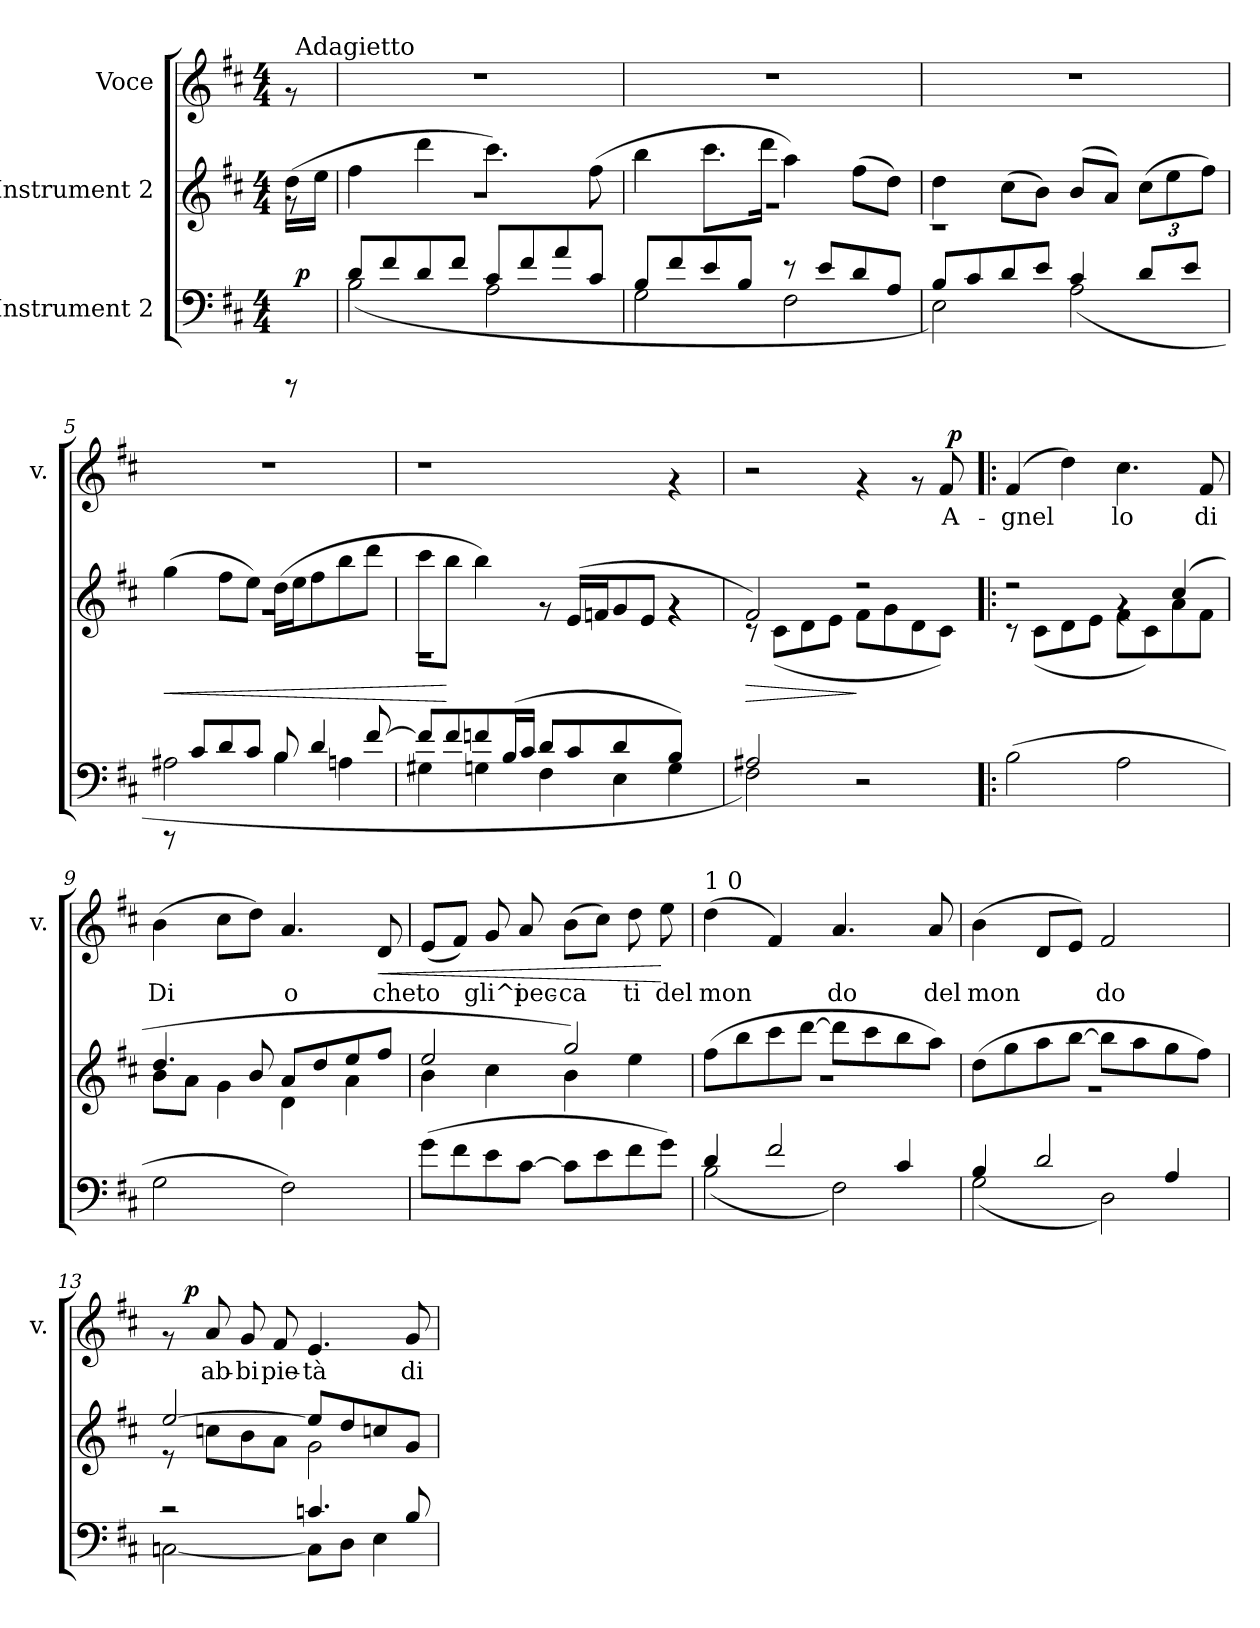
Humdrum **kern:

**kern	**dynam	**kern	**dynam	**kern	**text	**dynam
*part3	*part3	*part2	*part2	*part1	*part1	*part1
*staff3	*staff3	*staff2	*staff2	*staff1	*staff1	*staff1
*I"Instrument 2	*	*I"Instrument 2	*	*I"Voce	*	*
*	*	*	*	*I'v.	*	*
!!LO:PB:g=z
*stria5	*	*stria5	*	*stria5	*	*
*clefF4	*	*clefG2	*	*clefG2	*	*
*k[f#c#]	*	*k[f#c#]	*	*k[f#c#]	*	*
*D:	*	*D:	*	*D:	*	*
*M4/4	*	*M4/4	*	*M4/4	*	*
=1	=1	=1	=1	=1	=1	=1
*^	*	*^	*	*^	*	*
8rCCC	64ryy	.	(>16dd\L	8rf	.	8rf	64ryy	.	.
!	!	!	!	!	!	!	!LO:TX:a:t=Adagietto	!	!
!	!	!LO:DY:a	!	!	!	!	!	!	!
.	16..ryy	p	.	.	.	.	16..ryy	.	.
.	.	.	16ee\J	.	.	.	.	.	.
*	*	*	*	*	*	*v	*v	*	*
=2	=2	=2	=2	=2	=2	=2	=2	=2
8d/L	(<2B\	.	4ff#\	1r	.	1r	.	.
8f#/	.	.	.	.	.	.	.	.
8d/	.	.	4ddd\	.	.	.	.	.
8f#/J	.	.	.	.	.	.	.	.
8c#/L	2A\	.	4.ccc#\)	.	.	.	.	.
8f#/	.	.	.	.	.	.	.	.
8a/	.	.	.	.	.	.	.	.
8c#/J	.	.	(>8ff#\	.	.	.	.	.
=3	=3	=3	=3	=3	=3	=3	=3	=3
8B/L	2G\	.	4bb\	1r	.	1r	.	.
8f#/	.	.	.	.	.	.	.	.
8e/	.	.	8.ccc#\L	.	.	.	.	.
8B/J	.	.	.	.	.	.	.	.
.	.	.	16ddd\J	.	.	.	.	.
8r	2F#\	.	4aa\)	.	.	.	.	.
8e/L	.	.	.	.	.	.	.	.
8d/	.	.	(>8ff#\L	.	.	.	.	.
8A/J	.	.	8dd\J)	.	.	.	.	.
=4	=4	=4	=4	=4	=4	=4	=4	=4
!	!	!	!	!	!LO:HP:b	!	!	!
8B/L	2E\)	.	4dd\	1r	<	1r	.	.
8c#/	.	.	.	.	.	.	.	.
8d/	.	.	(>8cc#\L	.	.	.	.	.
8e/J	.	.	8b\J)	.	.	.	.	.
4c#/	(<2A\	.	(<8b/L	.	.	.	.	.
.	.	.	8a/J)	.	.	.	.	.
*	*	*	*Xbrackettup	*	*	*	*	*
8d/L	.	.	(>12cc#\L	.	.	.	.	.
.	.	.	12ee\	.	.	.	.	.
8e/J	.	.	.	.	.	.	.	.
.	.	.	12ff#\J)	.	.	.	.	.
*v	*v	*	*	*	*	*	*	*
*	*	*v	*v	*	*	*	*
.	.	.	[	.	.	.
!!LO:LB:g=z
=5	=5	=5	=5	=5	=5	=5
*^	*	*	*	*	*	*
!	!	!	!	!LO:HP:b	!	!	!
*	*	*	*^	*	*	*	*
!	!	!	!	!	!LO:HP:n=1:b	!	!	!
8rGGG	2A#X\	.	(>4gg\	1r	> <	1r	.	.
8c#/L	.	.	.	.	.	.	.	.
8d/	.	.	8ff#\L	.	]	.	.	.
8c#/J	.	.	8ee\J)	.	.	.	.	.
8B/	4B\	.	(>16dd\L	.	.	.	.	.
.	.	.	16ee\	.	.	.	.	.
4d/	.	.	8ff#\	.	.	.	.	.
.	4An\	.	8bb\	.	.	.	.	.
[>8f#/	.	.	8ddd\J	.	.	.	.	.
=6	=6	=6	=6	=6	=6	=6	=6	=6
8f#/L]	4G#X\	.	8ccc#\L	1r	.	1r	.	.
8f#/	.	.	8bb\J	.	[	.	.	.
8fn/	4Gn\	.	4bb\)	.	.	.	.	.
(>16B/	.	.	.	.	.	.	.	.
16c#/J	.	.	.	.	.	.	.	.
8d/L	4F#\	.	8rf	.	.	.	.	.
8c#/	.	.	(>16e/L	.	.	.	.	.
.	.	.	16f/	.	.	.	.	.
8d/	4E\	.	8g/	.	.	.	.	.
8ryy	.	.	8e/J	.	.	.	.	.
8B/J)	4G\	.	4rf	4rf	.	4rf	.	.
8ryy	.	.	.	.	.	.	.	.
=7	=7	=7	=7	=7	=7	=7	=7	=7
!	!	!	!	!	!LO:HP:b	!	!	!
*	*	*	*	*	*	*^	*	*
2A#X/	2F#\)	.	2f#/)	8rB	>	2r	2ryy	.	.
.	.	.	.	(<8c#\L	.	.	.	.	.
.	.	.	.	8d\	.	.	.	.	.
.	.	.	.	8e\J	.	.	.	.	.
2r	2ryy	.	2r	8f#\L	]	4rf	4ryy	.	.
.	.	.	.	8g\	.	.	.	.	.
.	.	.	.	8d\	.	8rf	8ryy	.	.
!	!	!	!	!	!	!	!	!LO:LY:b:cj	!
.	.	.	.	8c#\J)	.	8f#/	64ryy	A-	.
!	!	!	!	!	!	!	!	!	!LO:DY:a
.	.	.	.	.	.	.	16..ryy	.	p
!!LO:LB:g=z
=8!|:	=8!|:	=8!|:	=8!|:	=8!|:	=8!|:	=8!|:	=8!|:	=8!|:	=8!|:
!	!	!	!	!	!	!	!	!LO:LY:b:cj	!
*v	*v	*	*	*	*	*v	*v	*	*
(<2B\	.	2r	8rB	.	(>4f#/	-gnel-	.
.	.	.	(<8c#\L	.	.	.	.
!	!	!	!	!	!	!LO:LY:b:cj	!
.	.	.	8d\	.	4dd\)	--	.
.	.	.	8e\J	.	.	.	.
!	!	!	!	!	!	!LO:LY:b:cj	!
2A\	.	4rg	8f#\L	.	4.cc#\	-lo	.
.	.	.	8c#\)	.	.	.	.
.	.	(>4cc#/	8a\	.	.	.	.
!	!	!	!	!	!	!LO:LY:b:cj	!
.	.	.	8f#\J	.	8f#/	di	.
=9	=9	=9	=9	=9	=9	=9	=9
!	!	!	!	!	!	!LO:LY:b:cj	!
2G\	.	4.dd/	8b\L	.	(>4b\	Di-	.
.	.	.	8a\J	.	.	.	.
!	!	!	!	!	!	!LO:LY:b:cj	!
.	.	.	4g\	.	8cc#\L	--	.
!	!	!	!	!	!	!LO:LY:b:cj	!
.	.	8b/	.	.	8dd\J)	--	.
!	!	!	!	!	!	!LO:LY:b:cj	!
2F#\)	.	8a/L	4d\	.	4.a/	-o	.
.	.	8dd/	.	.	.	.	.
.	.	8ee/	4a\	.	.	.	.
!	!	!	!	!	!	!LO:LY:b:cj	!LO:HP:b
.	.	8ff#/J	.	.	8d/	che	<
=10	=10	=10	=10	=10	=10	=10	=10
!	!	!	!	!	!	!LO:LY:b:cj	!
(>8g\L	.	2ee/	4b\	.	(<8e/L	to-	.
!	!	!	!	!	!	!LO:LY:b:cj	!
8f#\	.	.	.	.	8f#/J)	--	.
!	!	!	!	!	!	!LO:LY:b:cj	!
8e\	.	.	4cc#\	.	8g/	-gli^i	.
!	!	!	!	!	!	!LO:LY:b:cj	!
[>8c#\J	.	.	.	.	8a/	pec-	.
!	!	!	!	!	!	!LO:LY:b:cj	!
8c#\L]	.	2gg/)	4b\	.	(>8b\L	-ca-	.
!	!	!	!	!	!	!LO:LY:b:cj	!
8e\	.	.	.	.	8cc#\J)	--	.
!	!	!	!	!	!	!LO:LY:b:cj	!
8f#\	.	.	4ee\	.	8dd\	-ti	.
!	!	!	!	!	!	!LO:LY:b:cj	!
8g\J)	.	.	.	.	8ee\	del	[
!!LO:PB:g=z
=11	=11	=11	=11	=11	=11	=11	=11
*^	*	*	*	*	*	*	*
!	!	!	!	!	!	!LO:TX:a:t=1 0	!	!
!	!	!	!	!	!	!	!LO:LY:b:cj	!
4d/	(<2B\	.	(>8ff#\L	1r	.	(>4dd\	mon-	.
.	.	.	8bb\	.	.	.	.	.
!	!	!	!	!	!	!	!LO:LY:b:cj	!
2f#/	.	.	8ccc#\	.	.	4f#/)	--	.
.	.	.	[>8ddd\J	.	.	.	.	.
!	!	!	!	!	!	!	!LO:LY:b:cj	!
.	2F#\)	.	8ddd\L]	.	.	4.a/	-do	.
.	.	.	8ccc#\	.	.	.	.	.
4c#/	.	.	8bb\	.	.	.	.	.
!	!	!	!	!	!	!	!LO:LY:b:cj	!
.	.	.	8aa\J)	.	.	8a/	del	.
=12	=12	=12	=12	=12	=12	=12	=12	=12
!	!	!	!	!	!	!	!LO:LY:b:cj	!
4B/	(<2G\	.	(>8dd\L	1r	.	(>4b\	mon-	.
.	.	.	8gg\	.	.	.	.	.
!	!	!	!	!	!	!	!LO:LY:b:cj	!
2d/	.	.	8aa\	.	.	8d/L	--	.
!	!	!	!	!	!	!	!LO:LY:b:cj	!
.	.	.	[>8bb\J	.	.	8e/J)	--	.
!	!	!	!	!	!	!	!LO:LY:b:cj	!
.	2D\)	.	8bb\L]	.	.	2f#/	-do	.
.	.	.	8aa\	.	.	.	.	.
4A/	.	.	8gg\	.	.	.	.	.
.	.	.	8ff#\J)	.	.	.	.	.
=13	=13	=13	=13	=13	=13	=13	=13	=13
*	*	*	*	*	*	*^	*	*
2r	[<2Cn\	.	[>2ee/	8re	.	8rf	16ryy	.	.
!	!	!	!	!	!	!	!	!	!LO:DY:a
.	.	.	.	.	.	.	2...ryy	.	p
!	!	!	!	!	!	!	!	!LO:LY:b:cj	!
.	.	.	.	8ccn\L	.	8a/	.	ab-	.
!	!	!	!	!	!	!	!	!LO:LY:b:cj	!
.	.	.	.	8b\	.	8g/	.	-bi	.
!	!	!	!	!	!	!	!	!LO:LY:b:cj	!
.	.	.	.	8a\J	.	8f#/	.	pie-	.
!	!	!	!	!	!	!	!	!LO:LY:b:cj	!
4.cn/	8C\L]	.	8ee/L]	2g\	.	4.e/	.	-tà	.
.	8D\J	.	8dd/	.	.	.	.	.	.
.	4E\	.	8ccn/	.	.	.	.	.	.
!	!	!	!	!	!	!	!	!LO:LY:b:cj	!
8B/	.	.	8g/J	.	.	8g/	.	di	.
*v	*v	*	*	*	*	*v	*v	*	*
*	*	*v	*v	*	*	*	*
=	=	=	=	=	=	=
*-	*-	*-	*-	*-	*-	*-
